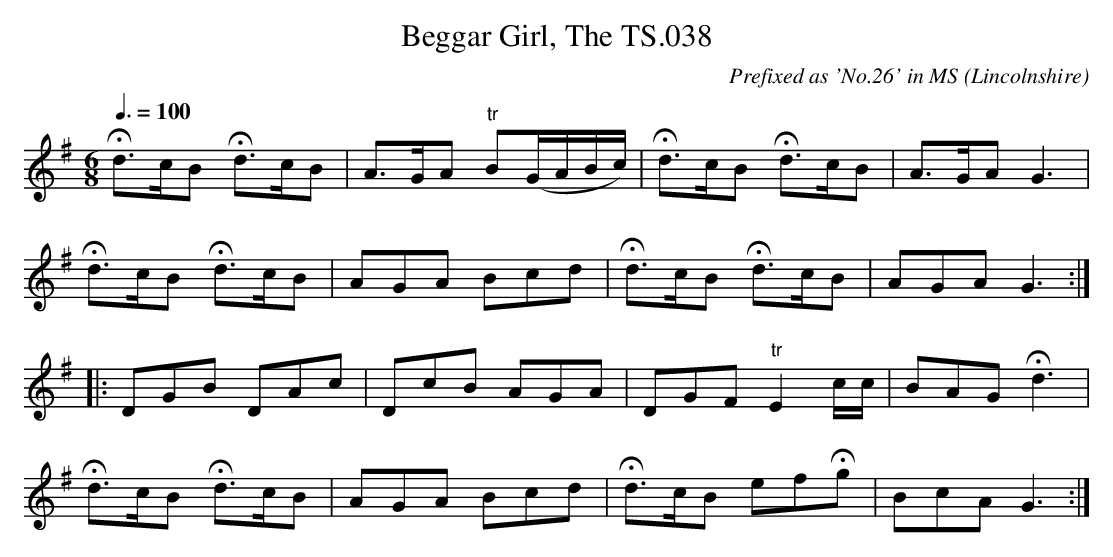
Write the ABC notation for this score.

X:1
T:Beggar Girl, The TS.038
C:Prefixed as 'No.26' in MS
L:1/8
M:6/8
O:Lincolnshire
Q:3/8=100
K:G
+fermata+d>cB+fermata+ d>cB|A>GA "tr"B(G/A/B/c/)|+fermata+d>cB+fermata+ d>cB|A>GAG3|!
+fermata+d>cB +fermata+d>cB|AGA Bcd|+fermata+d>cB+fermata+ d>cB|AGAG3:|!
|:DGB DAc|DcB AGA|DGF "tr"E2c/c/|BAG+fermata+d3|!
+fermata+d>cB +fermata+d>cB|AGA Bcd|+fermata+d>cB ef+fermata+g|BcA G3:|]
